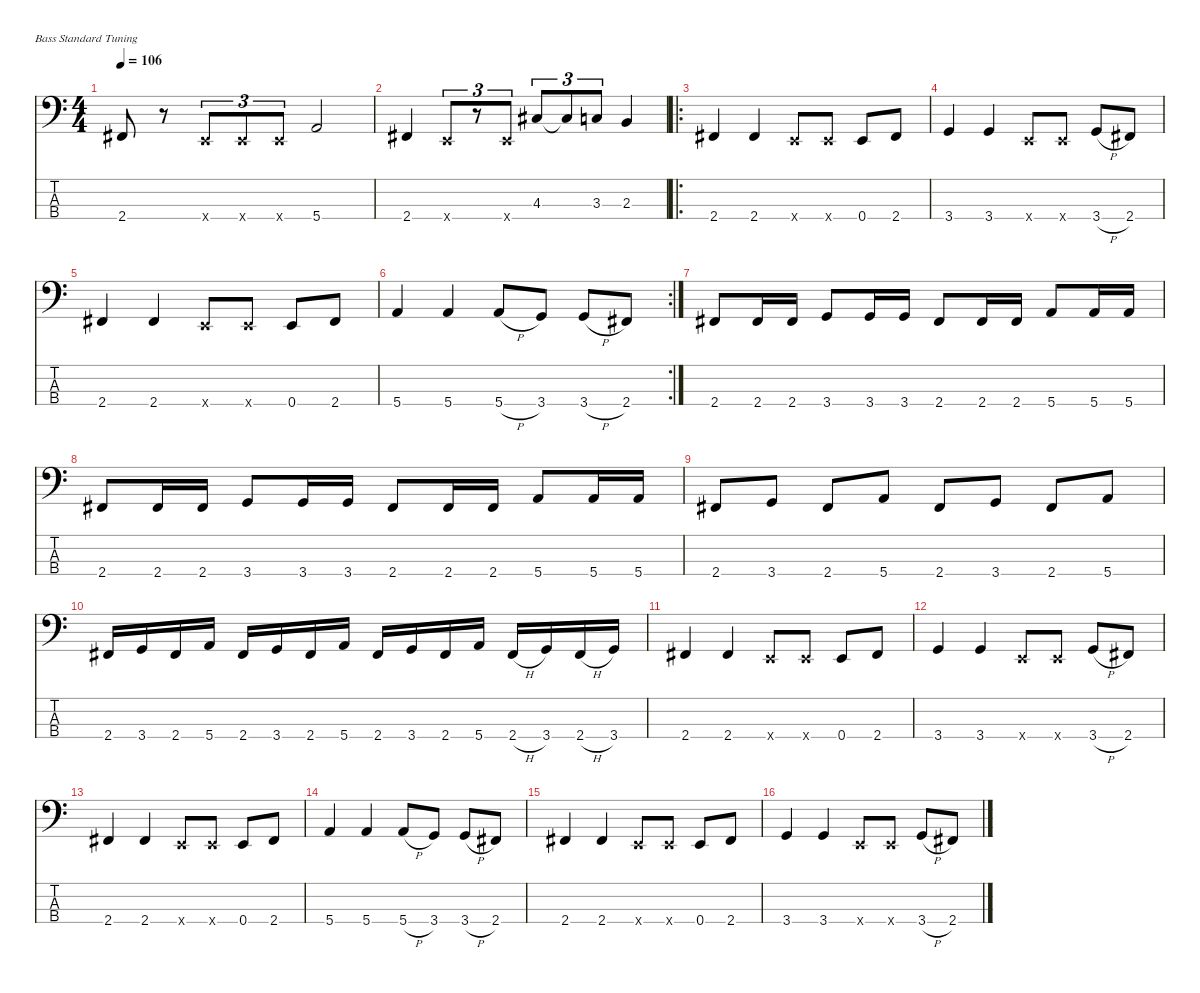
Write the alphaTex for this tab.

\defaultSystemsLayout 4
\hideDynamics
\bracketExtendMode nobrackets
\singleTrackTrackNamePolicy hidden
\multiTrackTrackNamePolicy hidden
\otherSystemsTrackNameOrientation horizontal
\track ("Jason  Newsted" "el.bs.") {instrument electricbasspick}
\staff {score tabs}
\tuning (G2 D2 A1 E1)
\ts (4 4)
\tempo 106
\clef f4
\ks c
2.4{acc #}.8{dy f beam Up} r.8{beam Up} 0.4{x}.8{tu (3 2) beam Up} 0.4{x}.8{tu (3 2) beam Up} 0.4{x}.8{tu (3 2) beam Up} 5.4.2{beam Up} |
2.4{acc #}.4{beam Up} 0.4{x}.8{tu (3 2) beam Up} r.8{tu (3 2) beam Up} 0.4{x}.8{tu (3 2) beam Up} 4.3{acc #}.8{tu (3 2) beam Up} 4.3{t acc #}.8{tu (3 2) beam Up} 3.3.8{tu (3 2) beam Up} 2.3.4{beam Up} |
\ro
2.4{acc #}.4{beam Up} 2.4{acc #}.4{beam Up} 0.4{x}.8{beam Up} 0.4{x}.8{beam Up} 0.4.8{beam Up} 2.4{acc #}.8{beam Up} |
3.4.4{beam Up} 3.4.4{beam Up} 0.4{x}.8{beam Up} 0.4{x}.8{beam Up} 3.4{h}.8{beam Up} 2.4{acc #}.8{beam Up} |
2.4{acc #}.4{beam Up} 2.4{acc #}.4{beam Up} 0.4{x}.8{beam Up} 0.4{x}.8{beam Up} 0.4.8{beam Up} 2.4{acc #}.8{beam Up} |
\rc 2
5.4.4{beam Up} 5.4.4{beam Up} 5.4{h}.8{beam Up} 3.4.8{beam Up} 3.4{h}.8{beam Up} 2.4{acc #}.8{beam Up} |
2.4{acc #}.8{beam Up} 2.4{acc #}.16{beam Up} 2.4{acc #}.16{beam Up} 3.4.8{beam Up} 3.4.16{beam Up} 3.4.16{beam Up} 2.4{acc #}.8{beam Up} 2.4{acc #}.16{beam Up} 2.4{acc #}.16{beam Up} 5.4.8{beam Up} 5.4.16{beam Up} 5.4.16{beam Up} |
2.4{acc #}.8{beam Up} 2.4{acc #}.16{beam Up} 2.4{acc #}.16{beam Up} 3.4.8{beam Up} 3.4.16{beam Up} 3.4.16{beam Up} 2.4{acc #}.8{beam Up} 2.4{acc #}.16{beam Up} 2.4{acc #}.16{beam Up} 5.4.8{beam Up} 5.4.16{beam Up} 5.4.16{beam Up} |
2.4{acc #}.8{beam Up} 3.4.8{beam Up} 2.4{acc #}.8{beam Up} 5.4.8{beam Up} 2.4{acc #}.8{beam Up} 3.4.8{beam Up} 2.4{acc #}.8{beam Up} 5.4.8{beam Up} |
2.4{acc #}.16{beam Up} 3.4.16{beam Up} 2.4{acc #}.16{beam Up} 5.4.16{beam Up} 2.4{acc #}.16{beam Up} 3.4.16{beam Up} 2.4{acc #}.16{beam Up} 5.4.16{beam Up} 2.4{acc #}.16{beam Up} 3.4.16{beam Up} 2.4{acc #}.16{beam Up} 5.4.16{beam Up} 2.4{h acc #}.16{beam Up} 3.4.16{beam Up} 2.4{h acc #}.16{beam Up} 3.4.16{beam Up} |
2.4{acc #}.4{beam Up} 2.4{acc #}.4{beam Up} 0.4{x}.8{beam Up} 0.4{x}.8{beam Up} 0.4.8{beam Up} 2.4{acc #}.8{beam Up} |
3.4.4{beam Up} 3.4.4{beam Up} 0.4{x}.8{beam Up} 0.4{x}.8{beam Up} 3.4{h}.8{beam Up} 2.4{acc #}.8{beam Up} |
2.4{acc #}.4{beam Up} 2.4{acc #}.4{beam Up} 0.4{x}.8{beam Up} 0.4{x}.8{beam Up} 0.4.8{beam Up} 2.4{acc #}.8{beam Up} |
5.4.4{beam Up} 5.4.4{beam Up} 5.4{h}.8{beam Up} 3.4.8{beam Up} 3.4{h}.8{beam Up} 2.4{acc #}.8{beam Up} |
2.4{acc #}.4{beam Up} 2.4{acc #}.4{beam Up} 0.4{x}.8{beam Up} 0.4{x}.8{beam Up} 0.4.8{beam Up} 2.4{acc #}.8{beam Up} |
3.4.4{beam Up} 3.4.4{beam Up} 0.4{x}.8{beam Up} 0.4{x}.8{beam Up} 3.4{h}.8{beam Up} 2.4{acc #}.8{beam Up}
